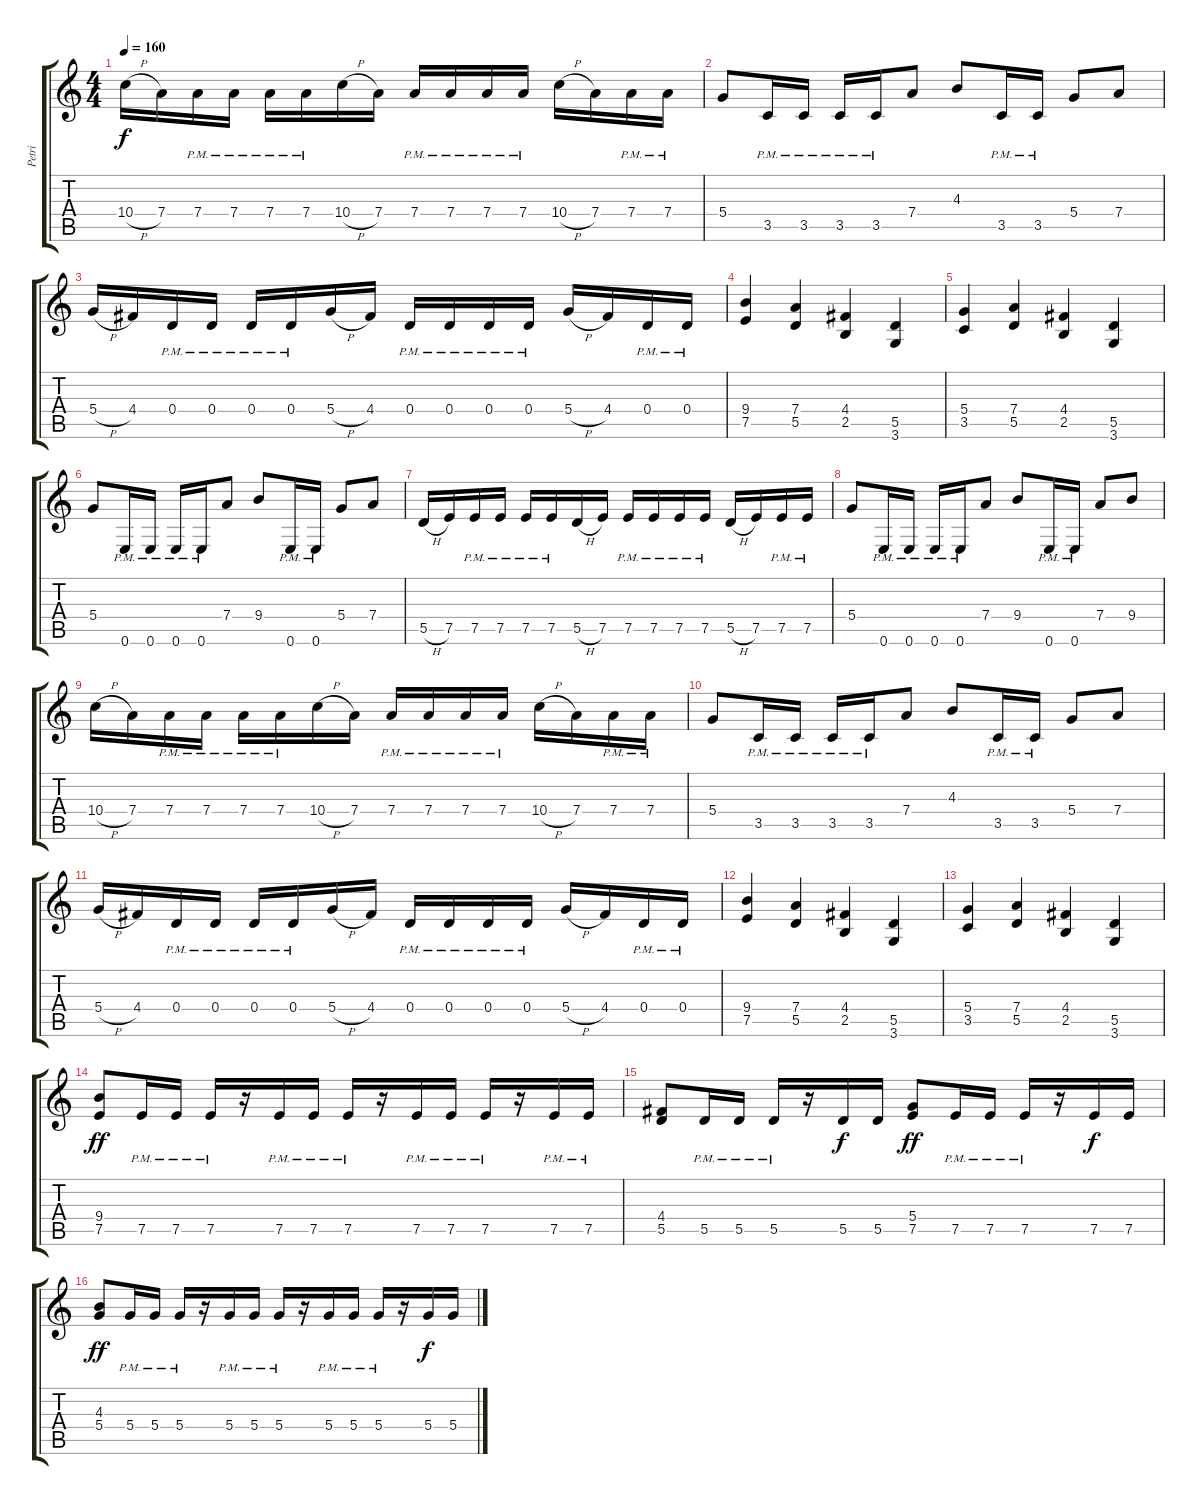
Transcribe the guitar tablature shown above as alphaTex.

\track ("Petri" "Petri") {instrument distortionguitar}
\staff {score tabs}
\tuning (E4 B3 G3 D3 A2 E2) {hide}
\ts (4 4)
\tempo 160
\clef g2
\ks c
10.4{h}.16{dy f} 7.4.16 7.4{pm}.16 7.4{pm}.16 7.4{pm}.16 7.4{pm}.16 10.4{h}.16 7.4.16 7.4{pm}.16 7.4{pm}.16 7.4{pm}.16 7.4{pm}.16 10.4{h}.16 7.4.16 7.4{pm}.16 7.4{pm}.16 |
5.4.8 3.5{pm}.16 3.5{pm}.16 3.5{pm}.16 3.5{pm}.16 7.4.8 4.3.8 3.5{pm}.16 3.5{pm}.16 5.4.8 7.4.8 |
5.4{h}.16 4.4.16 0.4{pm}.16 0.4{pm}.16 0.4{pm}.16 0.4{pm}.16 5.4{h}.16 4.4.16 0.4{pm}.16 0.4{pm}.16 0.4{pm}.16 0.4{pm}.16 5.4{h}.16 4.4.16 0.4{pm}.16 0.4{pm}.16 |
(9.4 7.5).4 (7.4 5.5).4 (4.4 2.5).4 (5.5 3.6).4 |
(5.4 3.5).4 (7.4 5.5).4 (4.4 2.5).4 (5.5 3.6).4 |
5.4.8 0.6{pm}.16 0.6{pm}.16 0.6{pm}.16 0.6{pm}.16 7.4.8 9.4.8 0.6{pm}.16 0.6{pm}.16 5.4.8 7.4.8 |
5.5{h}.16 7.5.16 7.5{pm}.16 7.5{pm}.16 7.5{pm}.16 7.5{pm}.16 5.5{h}.16 7.5.16 7.5{pm}.16 7.5{pm}.16 7.5{pm}.16 7.5{pm}.16 5.5{h}.16 7.5.16 7.5{pm}.16 7.5{pm}.16 |
5.4.8 0.6{pm}.16 0.6{pm}.16 0.6{pm}.16 0.6{pm}.16 7.4.8 9.4.8 0.6{pm}.16 0.6{pm}.16 7.4.8 9.4.8 |
10.4{h}.16 7.4.16 7.4{pm}.16 7.4{pm}.16 7.4{pm}.16 7.4{pm}.16 10.4{h}.16 7.4.16 7.4{pm}.16 7.4{pm}.16 7.4{pm}.16 7.4{pm}.16 10.4{h}.16 7.4.16 7.4{pm}.16 7.4{pm}.16 |
5.4.8 3.5{pm}.16 3.5{pm}.16 3.5{pm}.16 3.5{pm}.16 7.4.8 4.3.8 3.5{pm}.16 3.5{pm}.16 5.4.8 7.4.8 |
5.4{h}.16 4.4.16 0.4{pm}.16 0.4{pm}.16 0.4{pm}.16 0.4{pm}.16 5.4{h}.16 4.4.16 0.4{pm}.16 0.4{pm}.16 0.4{pm}.16 0.4{pm}.16 5.4{h}.16 4.4.16 0.4{pm}.16 0.4{pm}.16 |
(9.4 7.5).4 (7.4 5.5).4 (4.4 2.5).4 (5.5 3.6).4 |
(5.4 3.5).4 (7.4 5.5).4 (4.4 2.5).4 (5.5 3.6).4 |
(9.4 7.5).8{dy ff} 7.5{pm}.16 7.5{pm}.16 7.5{pm}.16 r.16 7.5{pm}.16 7.5{pm}.16 7.5{pm}.16 r.16 7.5{pm}.16 7.5{pm}.16 7.5{pm}.16 r.16 7.5{pm}.16 7.5{pm}.16 |
(4.4 5.5).8 5.5{pm}.16 5.5{pm}.16 5.5{pm}.16 r.16 5.5.16{dy f} 5.5.16 (5.4 7.5).8{dy ff} 7.5{pm}.16 7.5{pm}.16 7.5{pm}.16 r.16 7.5.16{dy f} 7.5.16 |
(4.3 5.4).8{dy ff} 5.4{pm}.16 5.4{pm}.16 5.4{pm}.16 r.16 5.4{pm}.16 5.4{pm}.16 5.4{pm}.16 r.16 5.4{pm}.16 5.4{pm}.16 5.4{pm}.16 r.16 5.4.16{dy f} 5.4.16
